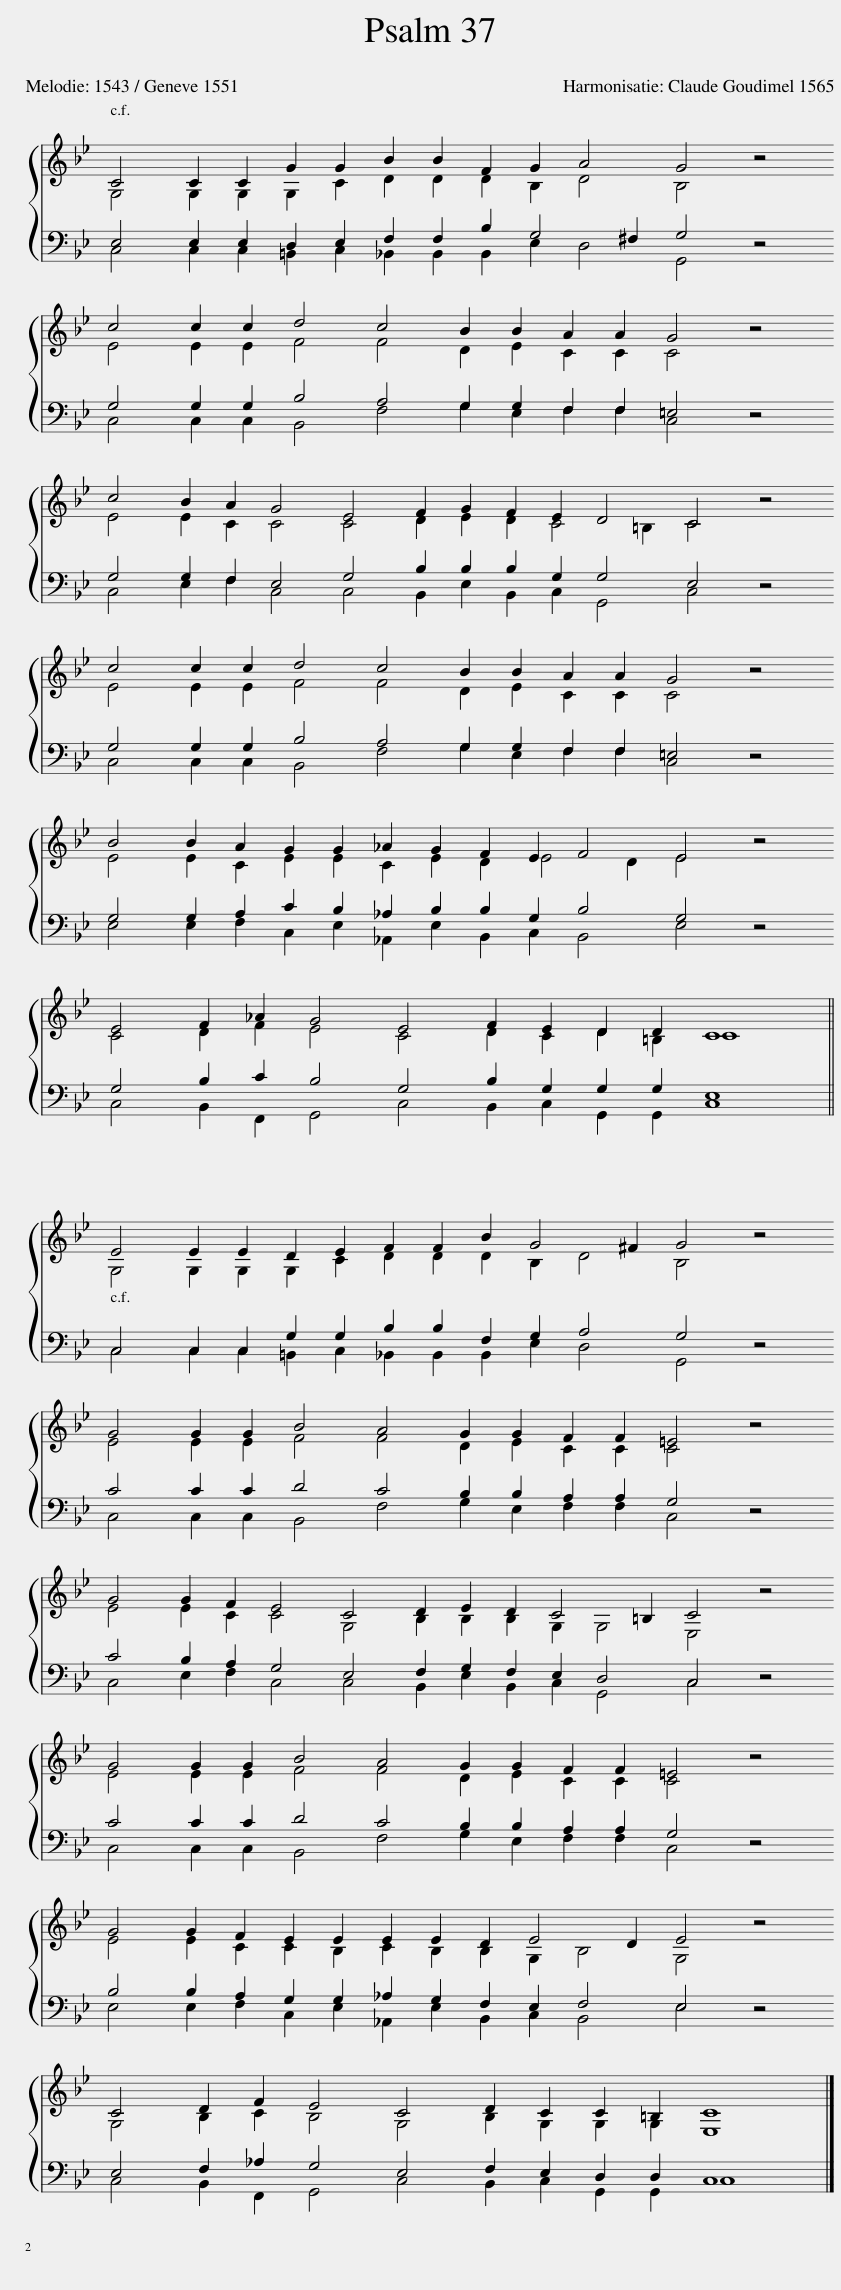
X:1
%%score { ( 1 2 ) | ( 3 4 ) }
L:1/8
M:18/4
I:linebreak $
K:Bb
V:1 treble
V:2 treble
V:3 bass
V:4 bass
V:1
 C4 C2 C2 G2 G2 B2 B2 F2 G2 A4 G4 z4 |$ c4 c2 c2 d4 c4 B2 B2 A2 A2 G4 z4 |$ c4 B2 A2 G4 E4 F2 G2 F2 E2 D4 C4 z4 |$ c4 c2 c2 d4 c4 B2 B2 A2 A2 G4 z4 |$ B4 B2 A2 G2 G2 _A2 G2 F2 E2 F4 E4 z4 |$ %5
 E4 F2 _A2 G4 E4 F2 E2 D2 D2 C8 ||$ E4 E2 E2 D2 E2 F2 F2 B2 G4 ^F2 G4 z4 |$ G4 G2 G2 B4 A4 G2 G2 F2 F2 =E4 z4 |$ G4 G2 F2 E4 C4 D2 E2 D2 C4 =B,2 C4 z4 |$ G4 G2 G2 B4 A4 G2 G2 F2 F2 =E4 z4 |$ %10
 G4 G2 F2 E2 E2 E2 E2 D2 E4 D2 E4 z4 |$ C4 D2 F2 E4 C4 D2 C2 C2 =B,2 C8 |] %12
V:2
 G,4 G,2 G,2 G,2 C2 D2 D2 D2 B,2 D4 B,4 x4 |$ E4 E2 E2 F4 F4 D2 E2 C2 C2 C4 x4 |$ E4 E2 C2 C4 C4 D2 E2 D2 C4 =B,2 C4 x4 |$ E4 E2 E2 F4 F4 D2 E2 C2 C2 C4 x4 |$ E4 E2 C2 E2 E2 C2 E2 D2 E4 D2 E4 x4 |$ %5
 C4 D2 F2 E4 C4 D2 C2 D2 =B,2 C8 ||$ G,4 G,2 G,2 G,2 C2 D2 D2 D2 B,2 D4 B,4 x4 |$ E4 E2 E2 F4 F4 D2 E2 C2 C2 C4 x4 |$ E4 E2 C2 C4 G,4 B,2 B,2 B,2 G,2 G,4 E,4 x4 |$ E4 E2 E2 F4 F4 D2 E2 C2 C2 C4 x4 |$ %10
 E4 E2 C2 C2 B,2 C2 B,2 B,2 G,2 B,4 G,4 x4 |$ G,4 B,2 C2 B,4 G,4 B,2 G,2 G,2 G,2 E,8 |] %12
V:3
 E,4 E,2 E,2 D,2 E,2 F,2 F,2 B,2 G,4 ^F,2 G,4 z4 |$ G,4 G,2 G,2 B,4 A,4 G,2 G,2 F,2 F,2 =E,4 z4 |$ G,4 G,2 F,2 E,4 G,4 B,2 B,2 B,2 G,2 G,4 E,4 z4 |$ G,4 G,2 G,2 B,4 A,4 G,2 G,2 F,2 F,2 =E,4 z4 |$ G,4 G,2 A,2 C2 B,2 _A,2 B,2 B,2 G,2 B,4 G,4 z4 |$ %5
 G,4 B,2 C2 B,4 G,4 B,2 G,2 G,2 G,2 E,8 ||$ C,4 C,2 C,2 G,2 G,2 B,2 B,2 F,2 G,2 A,4 G,4 z4 |$ C4 C2 C2 D4 C4 B,2 B,2 A,2 A,2 G,4 z4 |$ C4 B,2 A,2 G,4 E,4 F,2 G,2 F,2 E,2 D,4 C,4 z4 |$ C4 C2 C2 D4 C4 B,2 B,2 A,2 A,2 G,4 z4 |$ %10
 B,4 B,2 A,2 G,2 G,2 _A,2 G,2 F,2 E,2 F,4 E,4 z4 |$ E,4 F,2 _A,2 G,4 E,4 F,2 E,2 D,2 D,2 C,8 |] %12
V:4
 C,4 C,2 C,2 =B,,2 C,2 _B,,2 B,,2 B,,2 E,2 D,4 G,,4 x4 |$ C,4 C,2 C,2 B,,4 F,4 G,2 E,2 F,2 F,2 C,4 x4 |$ C,4 E,2 F,2 C,4 C,4 B,,2 E,2 B,,2 C,2 G,,4 C,4 x4 |$ C,4 C,2 C,2 B,,4 F,4 G,2 E,2 F,2 F,2 C,4 x4 |$ E,4 E,2 F,2 C,2 E,2 _A,,2 E,2 B,,2 C,2 B,,4 E,4 x4 |$ %5
 C,4 B,,2 F,,2 G,,4 C,4 B,,2 C,2 G,,2 G,,2 C,8 ||$ C,4 C,2 C,2 =B,,2 C,2 _B,,2 B,,2 B,,2 E,2 D,4 G,,4 x4 |$ C,4 C,2 C,2 B,,4 F,4 G,2 E,2 F,2 F,2 C,4 x4 |$ C,4 E,2 F,2 C,4 C,4 B,,2 E,2 B,,2 C,2 G,,4 C,4 x4 |$ C,4 C,2 C,2 B,,4 F,4 G,2 E,2 F,2 F,2 C,4 x4 |$ %10
 E,4 E,2 F,2 C,2 E,2 _A,,2 E,2 B,,2 C,2 B,,4 E,4 x4 |$ C,4 B,,2 F,,2 G,,4 C,4 B,,2 C,2 G,,2 G,,2 C,8 |] %12
